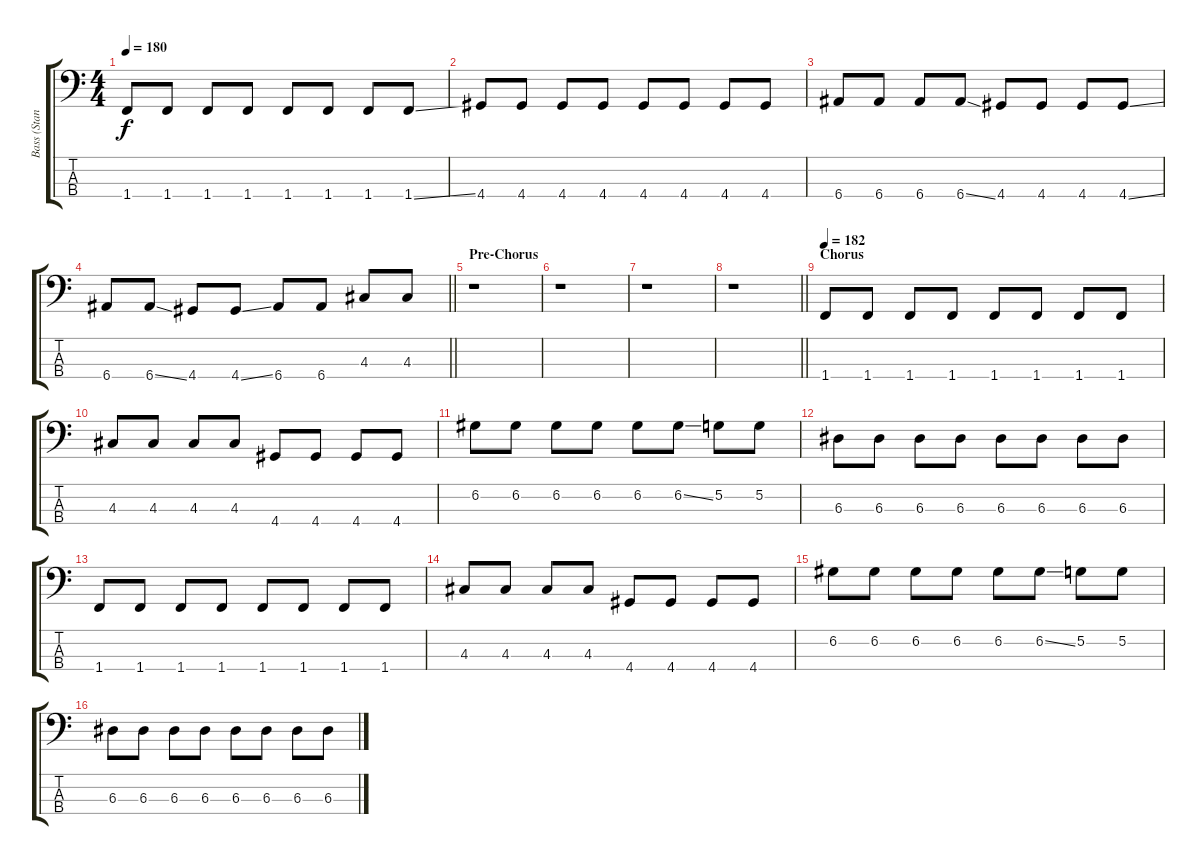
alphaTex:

\track ("Bass (Standard Tuning)" "Bass (Stan") {instrument electricbasspick}
\staff {score tabs}
\tuning (G2 D2 A1 E1) {hide}
\ts (4 4)
\tempo 180
\clef f4
\ks c
1.4.8{dy f} 1.4.8 1.4.8 1.4.8 1.4.8 1.4.8 1.4.8 1.4{ss}.8 |
4.4.8 4.4.8 4.4.8 4.4.8 4.4.8 4.4.8 4.4.8 4.4.8 |
6.4.8 6.4.8 6.4.8 6.4{ss}.8 4.4.8 4.4.8 4.4.8 4.4{ss}.8 |
\barLineRight lightlight
6.4.8 6.4{ss}.8 4.4.8 4.4{ss}.8 6.4.8 6.4.8 4.3.8 4.3.8 |
\section ("" "Pre-Chorus")
r.1 |
r.1 |
r.1 |
\barLineRight lightlight
r.1 |
\section ("" "Chorus")
\tempo 182
1.4.8 1.4.8 1.4.8 1.4.8 1.4.8 1.4.8 1.4.8 1.4.8 |
4.3.8 4.3.8 4.3.8 4.3.8 4.4.8 4.4.8 4.4.8 4.4.8 |
6.2.8 6.2.8 6.2.8 6.2.8 6.2.8 6.2{ss}.8 5.2.8 5.2.8 |
6.3.8 6.3.8 6.3.8 6.3.8 6.3.8 6.3.8 6.3.8 6.3.8 |
1.4.8 1.4.8 1.4.8 1.4.8 1.4.8 1.4.8 1.4.8 1.4.8 |
4.3.8 4.3.8 4.3.8 4.3.8 4.4.8 4.4.8 4.4.8 4.4.8 |
6.2.8 6.2.8 6.2.8 6.2.8 6.2.8 6.2{ss}.8 5.2.8 5.2.8 |
6.3.8 6.3.8 6.3.8 6.3.8 6.3.8 6.3.8 6.3.8 6.3.8
